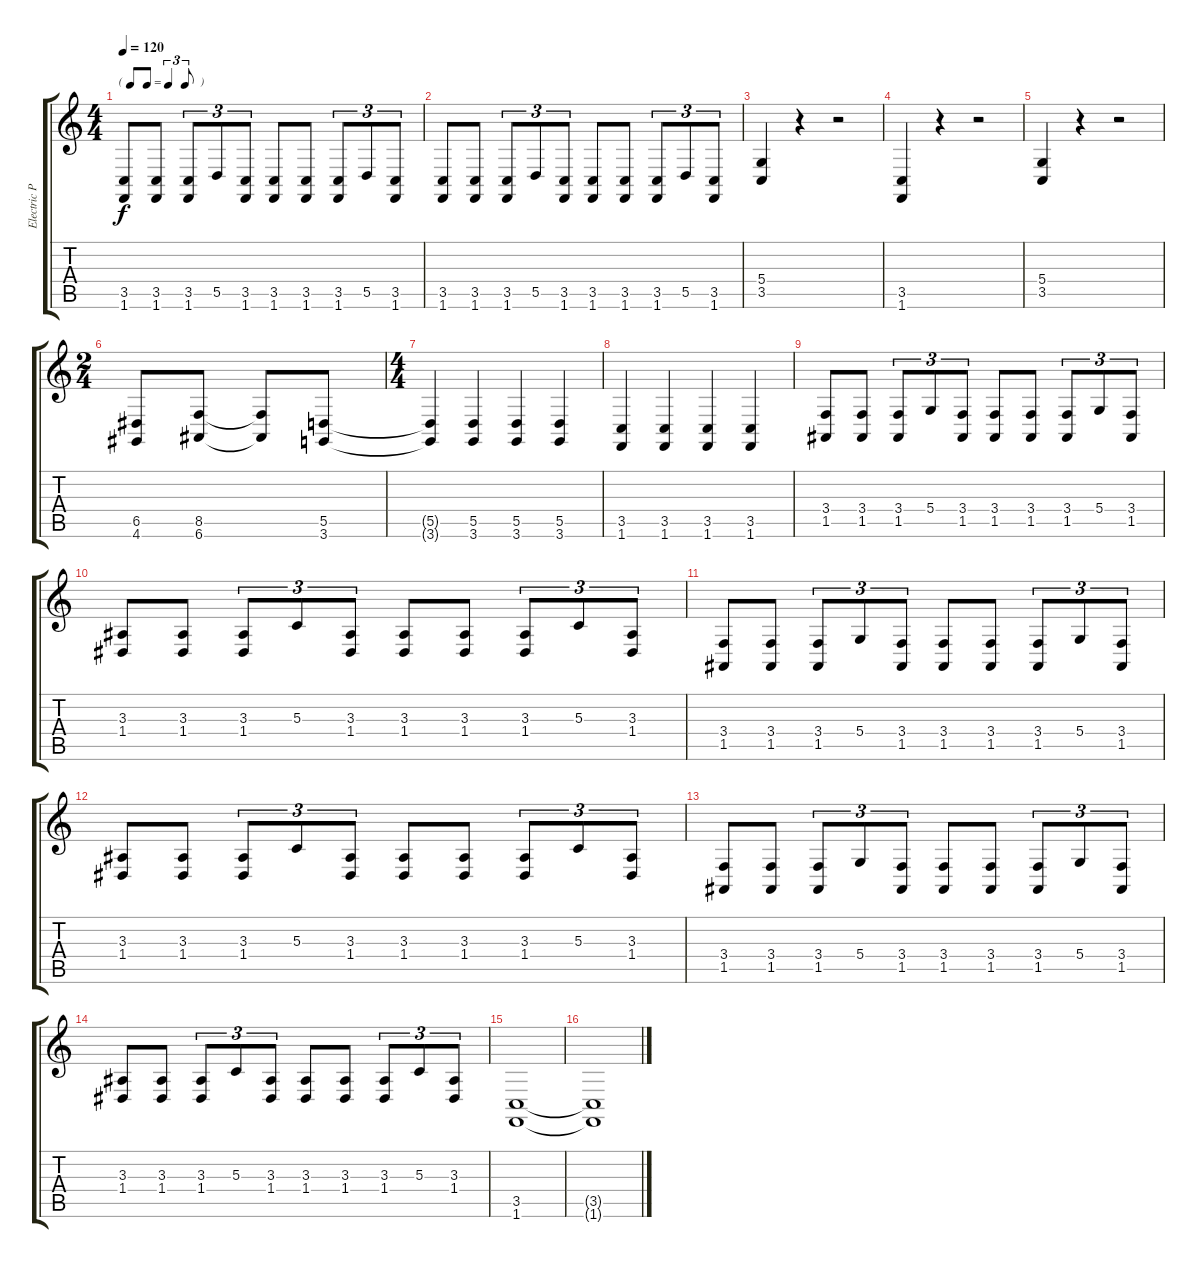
\track ("Electric Piano" "Electric P") {instrument acousticgrandpiano}
\staff {score tabs}
\tuning (E4 B3 G3 D3 A2 E2) {hide}
\ts (4 4)
\tf triplet8th
\tempo 120
\clef g2
\ks c
(3.5 1.6).8{dy f} (3.5 1.6).8 (3.5 1.6).8{tu (3 2)} 5.5.8{tu (3 2)} (3.5 1.6).8{tu (3 2)} (3.5 1.6).8 (3.5 1.6).8 (3.5 1.6).8{tu (3 2)} 5.5.8{tu (3 2)} (3.5 1.6).8{tu (3 2)} |
(3.5 1.6).8 (3.5 1.6).8 (3.5 1.6).8{tu (3 2)} 5.5.8{tu (3 2)} (3.5 1.6).8{tu (3 2)} (3.5 1.6).8 (3.5 1.6).8 (3.5 1.6).8{tu (3 2)} 5.5.8{tu (3 2)} (3.5 1.6).8{tu (3 2)} |
(5.4 3.5).4 r.4 r.2 |
(3.5 1.6).4 r.4 r.2 |
(5.4 3.5).4 r.4 r.2 |
\ts (2 4)
(6.5 4.6).8 (8.5 6.6).8 (8.5{t} 6.6{t}).8 (5.5 3.6).8 |
\ts (4 4)
(5.5{t} 3.6{t}).4 (5.5 3.6).4 (5.5 3.6).4 (5.5 3.6).4 |
(3.5 1.6).4 (3.5 1.6).4 (3.5 1.6).4 (3.5 1.6).4 |
(3.4 1.5).8 (3.4 1.5).8 (3.4 1.5).8{tu (3 2)} 5.4.8{tu (3 2)} (3.4 1.5).8{tu (3 2)} (3.4 1.5).8 (3.4 1.5).8 (3.4 1.5).8{tu (3 2)} 5.4.8{tu (3 2)} (3.4 1.5).8{tu (3 2)} |
(3.3 1.4).8 (3.3 1.4).8 (3.3 1.4).8{tu (3 2)} 5.3.8{tu (3 2)} (3.3 1.4).8{tu (3 2)} (3.3 1.4).8 (3.3 1.4).8 (3.3 1.4).8{tu (3 2)} 5.3.8{tu (3 2)} (3.3 1.4).8{tu (3 2)} |
(3.4 1.5).8 (3.4 1.5).8 (3.4 1.5).8{tu (3 2)} 5.4.8{tu (3 2)} (3.4 1.5).8{tu (3 2)} (3.4 1.5).8 (3.4 1.5).8 (3.4 1.5).8{tu (3 2)} 5.4.8{tu (3 2)} (3.4 1.5).8{tu (3 2)} |
(3.3 1.4).8 (3.3 1.4).8 (3.3 1.4).8{tu (3 2)} 5.3.8{tu (3 2)} (3.3 1.4).8{tu (3 2)} (3.3 1.4).8 (3.3 1.4).8 (3.3 1.4).8{tu (3 2)} 5.3.8{tu (3 2)} (3.3 1.4).8{tu (3 2)} |
(3.4 1.5).8 (3.4 1.5).8 (3.4 1.5).8{tu (3 2)} 5.4.8{tu (3 2)} (3.4 1.5).8{tu (3 2)} (3.4 1.5).8 (3.4 1.5).8 (3.4 1.5).8{tu (3 2)} 5.4.8{tu (3 2)} (3.4 1.5).8{tu (3 2)} |
(3.3 1.4).8 (3.3 1.4).8 (3.3 1.4).8{tu (3 2)} 5.3.8{tu (3 2)} (3.3 1.4).8{tu (3 2)} (3.3 1.4).8 (3.3 1.4).8 (3.3 1.4).8{tu (3 2)} 5.3.8{tu (3 2)} (3.3 1.4).8{tu (3 2)} |
(3.5 1.6).1 |
(3.5{t} 1.6{t}).1
